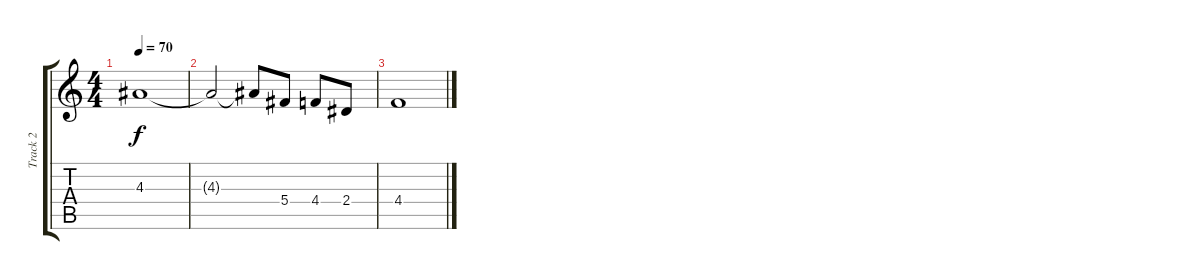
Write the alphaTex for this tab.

\track ("Track 2" "Track 2") {instrument distortionguitar}
\staff {score tabs}
\tuning (Eb4 Bb3 Gb3 Db3 Ab2 Eb2) {hide}
\ts (4 4)
\tempo 70
\clef g2
\ks c
4.3.1{dy f} |
4.3{t}.2 4.3{t}.8 5.4.8 4.4.8 2.4.8 |
4.4.1
